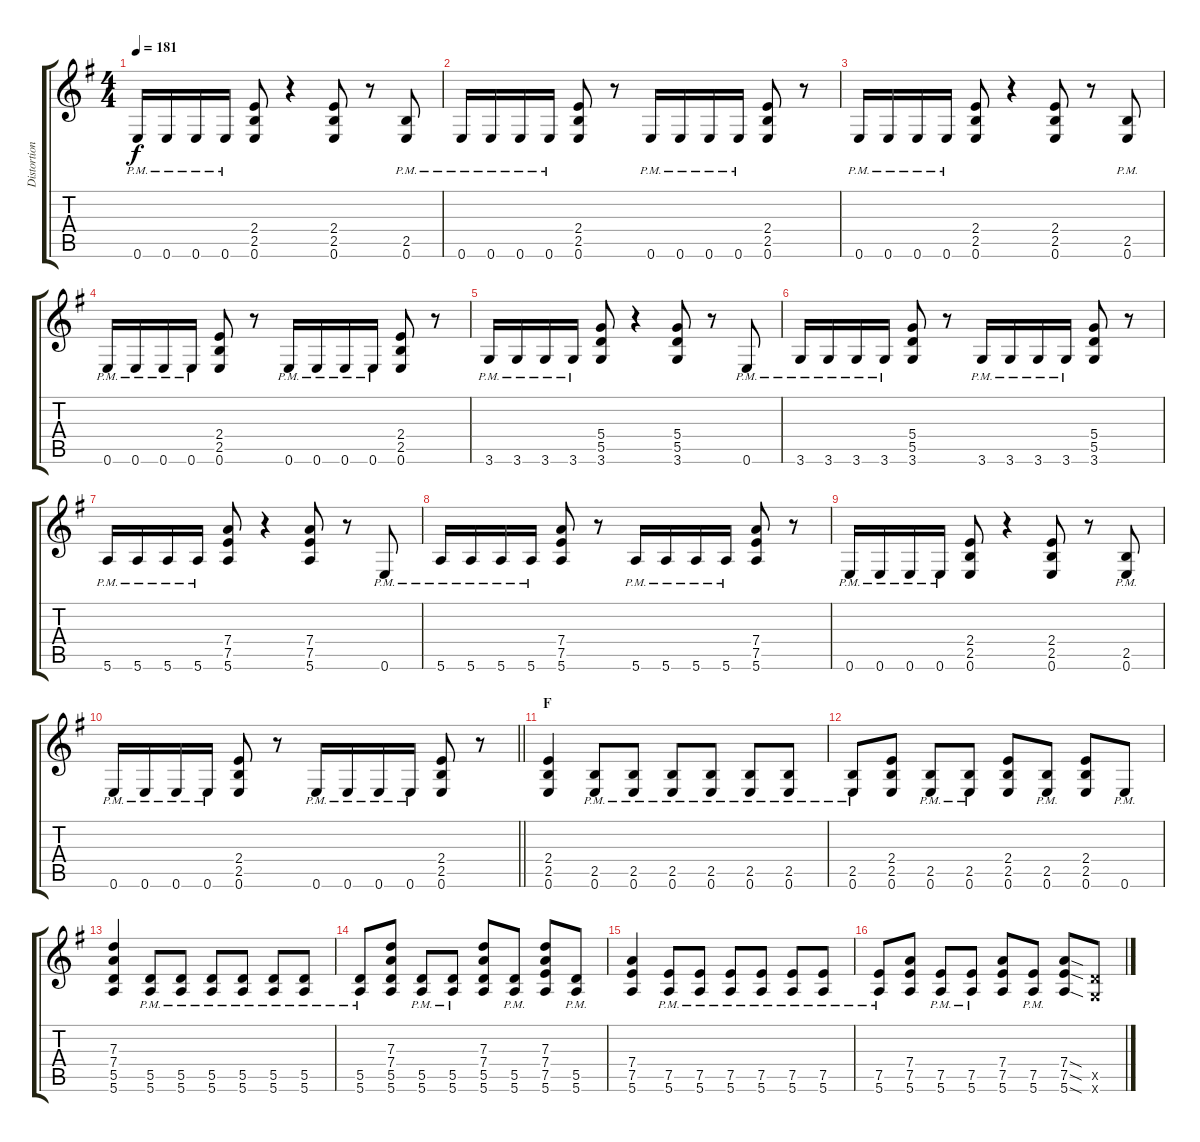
\track ("Distortion" "Distortion") {instrument distortionguitar}
\staff {score tabs}
\tuning (E4 B3 G3 D3 A2 E2) {hide}
\ts (4 4)
\tempo 181
\clef g2
\ks g
0.6{pm}.16{dy f} 0.6{pm}.16 0.6{pm}.16 0.6{pm}.16 (2.4 2.5 0.6).8 r.4 (2.4 2.5 0.6).8 r.8 (2.5{pm} 0.6{pm}).8 |
0.6{pm}.16 0.6{pm}.16 0.6{pm}.16 0.6{pm}.16 (2.4 2.5 0.6).8 r.8 0.6{pm}.16 0.6{pm}.16 0.6{pm}.16 0.6{pm}.16 (2.4 2.5 0.6).8 r.8 |
0.6{pm}.16 0.6{pm}.16 0.6{pm}.16 0.6{pm}.16 (2.4 2.5 0.6).8 r.4 (2.4 2.5 0.6).8 r.8 (2.5{pm} 0.6{pm}).8 |
0.6{pm}.16 0.6{pm}.16 0.6{pm}.16 0.6{pm}.16 (2.4 2.5 0.6).8 r.8 0.6{pm}.16 0.6{pm}.16 0.6{pm}.16 0.6{pm}.16 (2.4 2.5 0.6).8 r.8 |
3.6{pm}.16 3.6{pm}.16 3.6{pm}.16 3.6{pm}.16 (5.4 5.5 3.6).8 r.4 (5.4 5.5 3.6).8 r.8 0.6{pm}.8 |
3.6{pm}.16 3.6{pm}.16 3.6{pm}.16 3.6{pm}.16 (5.4 5.5 3.6).8 r.8 3.6{pm}.16 3.6{pm}.16 3.6{pm}.16 3.6{pm}.16 (5.4 5.5 3.6).8 r.8 |
5.6{pm}.16 5.6{pm}.16 5.6{pm}.16 5.6{pm}.16 (7.4 7.5 5.6).8 r.4 (7.4 7.5 5.6).8 r.8 0.6{pm}.8 |
5.6{pm}.16 5.6{pm}.16 5.6{pm}.16 5.6{pm}.16 (7.4 7.5 5.6).8 r.8 5.6{pm}.16 5.6{pm}.16 5.6{pm}.16 5.6{pm}.16 (7.4 7.5 5.6).8 r.8 |
0.6{pm}.16 0.6{pm}.16 0.6{pm}.16 0.6{pm}.16 (2.4 2.5 0.6).8 r.4 (2.4 2.5 0.6).8 r.8 (2.5{pm} 0.6{pm}).8 |
\barLineRight lightlight
0.6{pm}.16 0.6{pm}.16 0.6{pm}.16 0.6{pm}.16 (2.4 2.5 0.6).8 r.8 0.6{pm}.16 0.6{pm}.16 0.6{pm}.16 0.6{pm}.16 (2.4 2.5 0.6).8 r.8 |
\section ("" "F")
(2.4 2.5 0.6).4 (2.5{pm} 0.6{pm}).8 (2.5{pm} 0.6{pm}).8 (2.5{pm} 0.6{pm}).8 (2.5{pm} 0.6{pm}).8 (2.5{pm} 0.6{pm}).8 (2.5{pm} 0.6{pm}).8 |
(2.5{pm} 0.6{pm}).8 (2.4 2.5 0.6).8 (2.5{pm} 0.6{pm}).8 (2.5{pm} 0.6{pm}).8 (2.4 2.5 0.6).8 (2.5{pm} 0.6{pm}).8 (2.4 2.5 0.6).8 0.6{pm}.8 |
(7.3 7.4 5.5 5.6).4 (5.5{pm} 5.6{pm}).8 (5.5{pm} 5.6{pm}).8 (5.5{pm} 5.6{pm}).8 (5.5{pm} 5.6{pm}).8 (5.5{pm} 5.6{pm}).8 (5.5{pm} 5.6{pm}).8 |
(5.5{pm} 5.6{pm}).8 (7.3 7.4 5.5 5.6).8 (5.5{pm} 5.6{pm}).8 (5.5{pm} 5.6{pm}).8 (7.3 7.4 5.5 5.6).8 (5.5{pm} 5.6{pm}).8 (7.3 7.4 7.5 5.6).8 (5.5 5.6{pm}).8 |
(7.4 7.5 5.6).4 (7.5{pm} 5.6{pm}).8 (7.5{pm} 5.6{pm}).8 (7.5{pm} 5.6{pm}).8 (7.5{pm} 5.6{pm}).8 (7.5{pm} 5.6{pm}).8 (7.5{pm} 5.6{pm}).8 |
(7.5{pm} 5.6{pm}).8 (7.4 7.5 5.6).8 (7.5{pm} 5.6{pm}).8 (7.5{pm} 5.6{pm}).8 (7.4 7.5 5.6).8 (7.5{pm} 5.6{pm}).8 (7.4{sod} 7.5{sod} 5.6{sod}).8 (5.5{x} 3.6{x}).8
